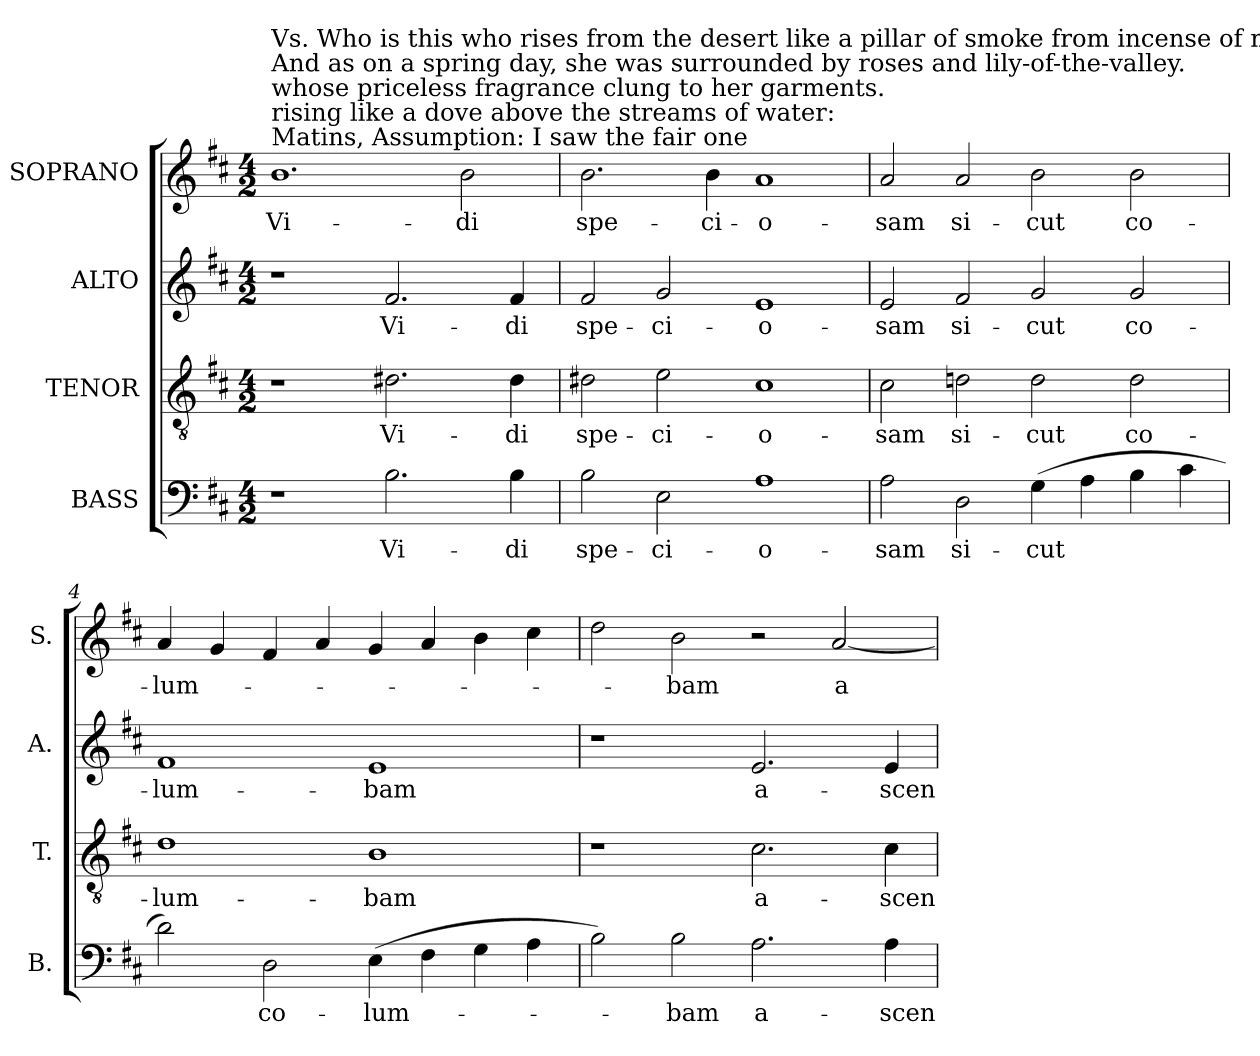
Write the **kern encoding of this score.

**kern	**text	**kern	**text	**kern	**text	**kern	**text
*part4	*part4	*part3	*part3	*part2	*part2	*part1	*part1
*staff4	*staff4	*staff3	*staff3	*staff2	*staff2	*staff1	*staff1
*I"BASS	*	*I"TENOR	*	*I"ALTO	*	*I"SOPRANO	*
*I'B.	*	*I'T.	*	*I'A.	*	*I'S.	*
!!LO:PB:g=z
*clefF4	*	*clefGv2	*	*clefG2	*	*clefG2	*
*	*	*ITrd7c12	*	*	*	*	*
*k[f#c#]	*	*k[f#c#]	*	*k[f#c#]	*	*k[f#c#]	*
*D:	*	*D:	*	*D:	*	*D:	*
*M4/2	*	*M4/2	*	*M4/2	*	*M4/2	*
*MM176	*	*MM176	*	*MM176	*	*MM176	*
=1	=1	=1	=1	=1	=1	=1	=1
!	!	!	!	!	!	!LO:TX:a:t=Matins, Assumption&colon; I saw the fair one	!
!	!	!	!	!	!	!LO:TX:t=rising like a dove above the streams of water&colon;	!
!	!	!	!	!	!	!LO:TX:t=whose priceless fragrance clung to her garments.	!
!	!	!	!	!	!	!LO:TX:t=And as on a spring day, she was surrounded by roses and lily-of-the-valley.	!
!	!	!	!	!	!	!LO:TX:t=Vs.  Who is this who rises from the desert like a pillar of smoke from incense of myrrh and frankincense?	!
!	!	!	!	!	!	!	!LO:LY:b:color=#000000
1r	.	1r	.	1r	.	1.bi	Vi-
!	!LO:LY:b:color=#000000	!	!	!	!	!	!
!	!	!	!LO:LY:b:color=#000000	!	!	!	!
!	!	!	!	!	!LO:LY:b:color=#000000	!	!
2.Bi\	Vi-	2.D#Xi\	Vi-	2.f#i/	Vi-	.	.
!	!	!	!	!	!	!	!LO:LY:b:color=#000000
.	.	.	.	.	.	2bi\	-di
!	!LO:LY:b:color=#000000	!	!	!	!	!	!
!	!	!	!LO:LY:b:color=#000000	!	!	!	!
!	!	!	!	!	!LO:LY:b:color=#000000	!	!
4Bi\	-di	4D#i\	-di	4f#i/	-di	.	.
=2	=2	=2	=2	=2	=2	=2	=2
!	!LO:LY:b:color=#000000	!	!	!	!	!	!
!	!	!	!LO:LY:b:color=#000000	!	!	!	!
!	!	!	!	!	!LO:LY:b:color=#000000	!	!
!	!	!	!	!	!	!	!LO:LY:b:color=#000000
2Bi\	spe-	2D#Xi\	spe-	2f#i/	spe-	2.bi\	spe-
!	!LO:LY:b:color=#000000	!	!	!	!	!	!
!	!	!	!LO:LY:b:color=#000000	!	!	!	!
!	!	!	!	!	!LO:LY:b:color=#000000	!	!
2Ei\	-ci-	2Ei\	-ci-	2gi/	-ci-	.	.
!	!	!	!	!	!	!	!LO:LY:b:color=#000000
.	.	.	.	.	.	4bi\	-ci-
!	!LO:LY:b:color=#000000	!	!	!	!	!	!
!	!	!	!LO:LY:b:color=#000000	!	!	!	!
!	!	!	!	!	!LO:LY:b:color=#000000	!	!
!	!	!	!	!	!	!	!LO:LY:b:color=#000000
1Ai	-o-	1C#i	-o-	1ei	-o-	1ai	-o-
=3	=3	=3	=3	=3	=3	=3	=3
!	!LO:LY:b:color=#000000	!	!	!	!	!	!
!	!	!	!LO:LY:b:color=#000000	!	!	!	!
!	!	!	!	!	!LO:LY:b:color=#000000	!	!
!	!	!	!	!	!	!	!LO:LY:b:color=#000000
2Ai\	-sam	2C#i\	-sam	2ei/	-sam	2ai/	-sam
!	!LO:LY:b:color=#000000	!	!	!	!	!	!
!	!	!	!LO:LY:b:color=#000000	!	!	!	!
!	!	!	!	!	!LO:LY:b:color=#000000	!	!
!	!	!	!	!	!	!	!LO:LY:b:color=#000000
2Di\	si-	2Dni\	si-	2f#i/	si-	2ai/	si-
!	!LO:LY:b:color=#000000	!	!	!	!	!	!
!	!	!	!LO:LY:b:color=#000000	!	!	!	!
!	!	!	!	!	!LO:LY:b:color=#000000	!	!
!	!	!	!	!	!	!	!LO:LY:b:color=#000000
(4Gi\	-cut	2Di\	-cut	2gi/	-cut	2bi\	-cut
4Ai\	.	.	.	.	.	.	.
!	!	!	!LO:LY:b:color=#000000	!	!	!	!
!	!	!	!	!	!LO:LY:b:color=#000000	!	!
!	!	!	!	!	!	!	!LO:LY:b:color=#000000
4Bi\	.	2Di\	co-	2gi/	co-	2bi\	co-
4c#i\	.	.	.	.	.	.	.
=4	=4	=4	=4	=4	=4	=4	=4
!	!	!	!LO:LY:b:color=#000000	!	!	!	!
!	!	!	!	!	!LO:LY:b:color=#000000	!	!
!	!	!	!	!	!	!	!LO:LY:b:color=#000000
2di\)	.	1Di	-lum-	1f#i	-lum-	4ai/	-lum-
.	.	.	.	.	.	4gi/	.
!	!LO:LY:b:color=#000000	!	!	!	!	!	!
2Di\	co-	.	.	.	.	4f#i/	.
.	.	.	.	.	.	4ai/	.
!	!LO:LY:b:color=#000000	!	!	!	!	!	!
!	!	!	!LO:LY:b:color=#000000	!	!	!	!
!	!	!	!	!	!LO:LY:b:color=#000000	!	!
(4Ei\	-lum-	1BBi	-bam	1ei	-bam	4gi/	.
4F#i\	.	.	.	.	.	4ai/	.
4Gi\	.	.	.	.	.	4bi\	.
4Ai\	.	.	.	.	.	4cc#i\	.
=5	=5	=5	=5	=5	=5	=5	=5
2Bi\)	.	1r	.	1r	.	2ddi\	.
!	!LO:LY:b:color=#000000	!	!	!	!	!	!
!	!	!	!	!	!	!	!LO:LY:b:color=#000000
2Bi\	-bam	.	.	.	.	2bi\	-bam
!	!LO:LY:b:color=#000000	!	!	!	!	!	!
!	!	!	!LO:LY:b:color=#000000	!	!	!	!
!	!	!	!	!	!LO:LY:b:color=#000000	!	!
2.Ai\	a-	2.C#i\	a-	2.ei/	a-	2r	.
!	!	!	!	!	!	!	!LO:LY:b:color=#000000
.	.	.	.	.	.	[2ai/	a-
!	!LO:LY:b:color=#000000	!	!	!	!	!	!
!	!	!	!LO:LY:b:color=#000000	!	!	!	!
!	!	!	!	!	!LO:LY:b:color=#000000	!	!
4Ai\	-scen-	4C#i\	-scen-	4ei/	-scen-	.	.
=	=	=	=	=	=	=	=
*-	*-	*-	*-	*-	*-	*-	*-
